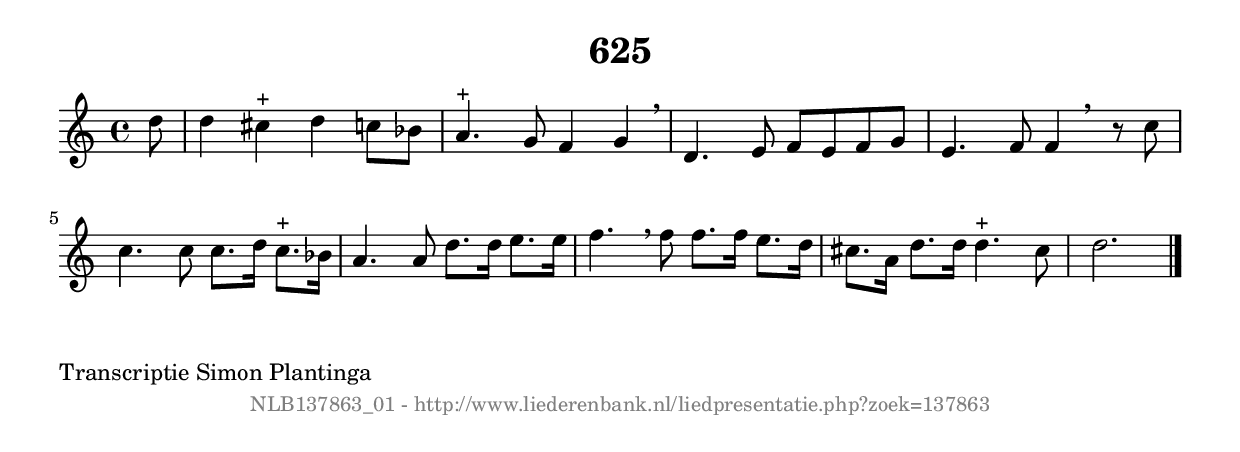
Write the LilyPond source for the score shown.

%
% produced by wce2krn 1.64 (7 June 2014)
%
\version"2.16"
#(append! paper-alist '(("long" . (cons (* 210 mm) (* 2000 mm)))))
#(set-default-paper-size "long")
sb = {\breathe}
mBreak = {\breathe }
bBreak = {\breathe }
x = {\once\override NoteHead #'style = #'cross }
gl=\glissando
itime={\override Staff.TimeSignature #'stencil = ##f }
ficta = {\once\set suggestAccidentals = ##t}
fine = {\once\override Score.RehearsalMark #'self-alignment-X = #1 \mark \markup {\italic{Fine}}}
dc = {\once\override Score.RehearsalMark #'self-alignment-X = #1 \mark \markup {\italic{D.C.}}}
dcf = {\once\override Score.RehearsalMark #'self-alignment-X = #1 \mark \markup {\italic{D.C. al Fine}}}
dcc = {\once\override Score.RehearsalMark #'self-alignment-X = #1 \mark \markup {\italic{D.C. al Coda}}}
ds = {\once\override Score.RehearsalMark #'self-alignment-X = #1 \mark \markup {\italic{D.S.}}}
dsf = {\once\override Score.RehearsalMark #'self-alignment-X = #1 \mark \markup {\italic{D.S. al Fine}}}
dsc = {\once\override Score.RehearsalMark #'self-alignment-X = #1 \mark \markup {\italic{D.S. al Coda}}}
pv = {\set Score.repeatCommands = #'((volta "1"))}
sv = {\set Score.repeatCommands = #'((volta "2"))}
tv = {\set Score.repeatCommands = #'((volta "3"))}
qv = {\set Score.repeatCommands = #'((volta "4"))}
xv = {\set Score.repeatCommands = #'((volta #f))}
\header{ tagline = ""
title = "625"
}
\score {{
\key d \dorian
\relative g'
{
\set melismaBusyProperties = #'()
\partial 32*4
\time 4/4
\tempo 4=120
\override Score.MetronomeMark #'transparent = ##t
\override Score.RehearsalMark #'break-visibility = #(vector #t #t #f)
d'8 | d4 cis4^"+" d4 c8 bes8 | a4.^"+" g8 f4 g4 \sb | d4. e8 f8 e8 f8 g8 | e4. f8 f4 \bar ":|:" \bBreak
r8 c'8 | c4. c8 c8. d16 c8.^"+" bes16 | a4. a8 d8. d16 e8. e16 | f4. \sb f8 f8. f16 e8. d16 | cis8. a16 d8. d16 d4.^"+" cis8 | d2. \bar "|."
 }}
 \midi { }
 \layout {
            indent = 0.0\cm
}
}
\markup { \wordwrap-string #" 
Transcriptie Simon Plantinga
"}
\markup { \vspace #0 } \markup { \with-color #grey \fill-line { \center-column { \smaller "NLB137863_01 - http://www.liederenbank.nl/liedpresentatie.php?zoek=137863" } } }
